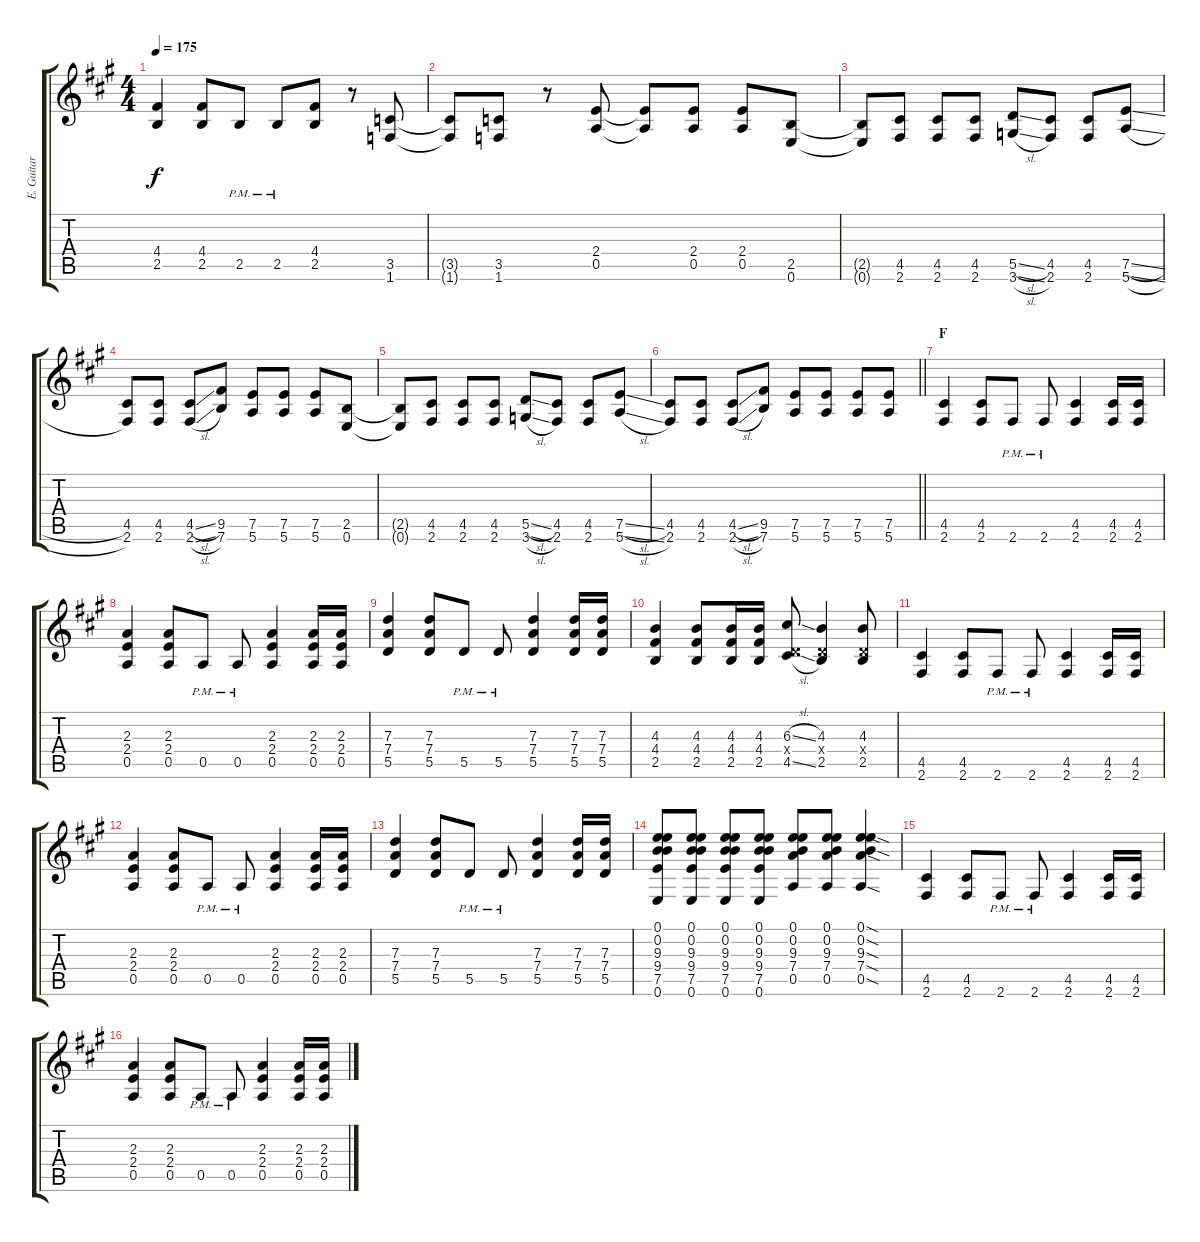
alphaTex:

\track ("E. Guitar I" "E. Guitar ") {instrument overdrivenguitar}
\staff {score tabs}
\tuning (E4 B3 G3 D3 A2 E2) {hide}
\ts (4 4)
\tempo 175
\clef g2
\ks a
(4.4 2.5).4{dy f} (4.4 2.5).8 2.5{pm}.8 2.5{pm}.8 (4.4 2.5).8 r.8 (3.5 1.6).8 |
(3.5{t} 1.6{t}).8 (3.5 1.6).8 r.8 (2.4 0.5).8 (2.4{t} 0.5{t}).8 (2.4 0.5).8 (2.4 0.5).8 (2.5 0.6).8 |
(2.5{t} 0.6{t}).8 (4.5 2.6).8 (4.5 2.6).8 (4.5 2.6).8 (5.5{sl} 3.6{sl}).8 (4.5 2.6).8 (4.5 2.6).8 (7.5{sl} 5.6{sl}).8 |
(4.5 2.6).8 (4.5 2.6).8 (4.5{sl} 2.6{sl}).8 (9.5 7.6).8 (7.5 5.6).8 (7.5 5.6).8 (7.5 5.6).8 (2.5 0.6).8 |
(2.5{t} 0.6{t}).8 (4.5 2.6).8 (4.5 2.6).8 (4.5 2.6).8 (5.5{sl} 3.6{sl}).8 (4.5 2.6).8 (4.5 2.6).8 (7.5{sl} 5.6{sl}).8 |
\barLineRight lightlight
(4.5 2.6).8 (4.5 2.6).8 (4.5{sl} 2.6{sl}).8 (9.5 7.6).8 (7.5 5.6).8 (7.5 5.6).8 (7.5 5.6).8 (7.5 5.6).8 |
\section ("" "F")
(4.5 2.6).4 (4.5 2.6).8 2.6{pm}.8 2.6{pm}.8 (4.5 2.6).4 (4.5 2.6).16 (4.5 2.6).16 |
(2.3 2.4 0.5).4 (2.3 2.4 0.5).8 0.5{pm}.8 0.5{pm}.8 (2.3 2.4 0.5).4 (2.3 2.4 0.5).16 (2.3 2.4 0.5).16 |
(7.3 7.4 5.5).4 (7.3 7.4 5.5).8 5.5{pm}.8 5.5{pm}.8 (7.3 7.4 5.5).4 (7.3 7.4 5.5).16 (7.3 7.4 5.5).16 |
(4.3 4.4 2.5).4 (4.3 4.4 2.5).8 (4.3 4.4 2.5).16 (4.3 4.4 2.5).16 (6.3{sl} 0.4{x} 4.5{sl}).8 (4.3 0.4{x} 2.5).4 (4.3 0.4{x} 2.5).8 |
(4.5 2.6).4 (4.5 2.6).8 2.6{pm}.8 2.6{pm}.8 (4.5 2.6).4 (4.5 2.6).16 (4.5 2.6).16 |
(2.3 2.4 0.5).4 (2.3 2.4 0.5).8 0.5{pm}.8 0.5{pm}.8 (2.3 2.4 0.5).4 (2.3 2.4 0.5).16 (2.3 2.4 0.5).16 |
(7.3 7.4 5.5).4 (7.3 7.4 5.5).8 5.5{pm}.8 5.5{pm}.8 (7.3 7.4 5.5).4 (7.3 7.4 5.5).16 (7.3 7.4 5.5).16 |
(0.1 0.2 9.3 9.4 7.5 0.6).8 (0.1 0.2 9.3 9.4 7.5 0.6).8 (0.1 0.2 9.3 9.4 7.5 0.6).8 (0.1 0.2 9.3 9.4 7.5 0.6).8 (0.1 0.2 9.3 7.4 0.5).8 (0.1 0.2 9.3 7.4 0.5).8 (0.1{sod} 0.2{sod} 9.3{sod} 7.4{sod} 0.5{sod}).4 |
(4.5 2.6).4 (4.5 2.6).8 2.6{pm}.8 2.6{pm}.8 (4.5 2.6).4 (4.5 2.6).16 (4.5 2.6).16 |
(2.3 2.4 0.5).4 (2.3 2.4 0.5).8 0.5{pm}.8 0.5{pm}.8 (2.3 2.4 0.5).4 (2.3 2.4 0.5).16 (2.3 2.4 0.5).16
